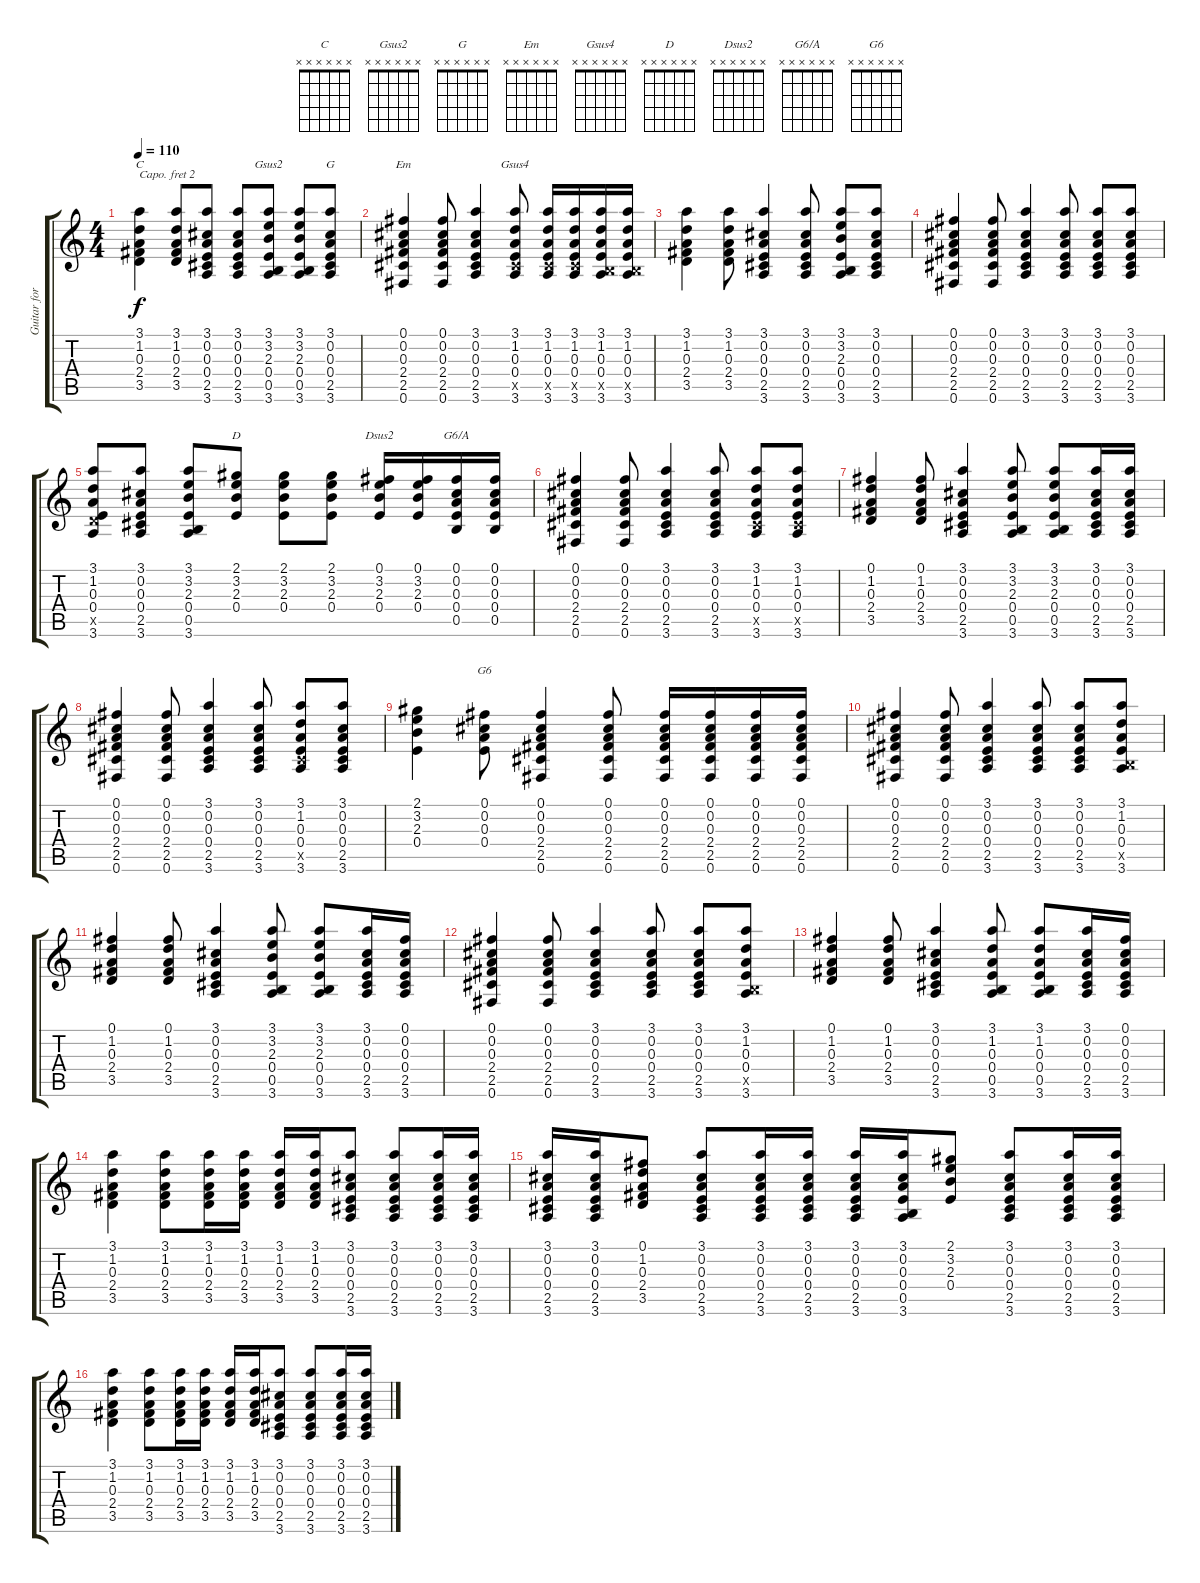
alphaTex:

\track ("Guitar for sound" "Guitar for") {instrument acousticguitarnylon}
\staff {score tabs}
\capo 2
\tuning (E4 B3 G3 D3 A2 E2) {hide}
\chord ("C" x x x x x x) {firstfret 0}
\chord ("Gsus2" x x x x x x) {firstfret 0}
\chord ("G" x x x x x x) {firstfret 0}
\chord ("Em" x x x x x x) {firstfret 0}
\chord ("Gsus4" x x x x x x) {firstfret 0}
\chord ("D" x x x x x x) {firstfret 0}
\chord ("Dsus2" x x x x x x) {firstfret 0}
\chord ("G6/A" x x x x x x) {firstfret 0}
\chord ("G6" x x x x x x) {firstfret 0}
\ts (4 4)
\tempo 110
\clef g2
\ks c
(3.1 1.2 0.3 2.4 3.5).4{ch "C" dy f} (3.1 1.2 0.3 2.4 3.5).8 (3.1 0.2 0.3 0.4 2.5 3.6).8 (3.1 0.2 0.3 0.4 2.5 3.6).8 (3.1 3.2 2.3 0.4 0.5 3.6).8{ch "Gsus2"} (3.1 3.2 2.3 0.4 0.5 3.6).8 (3.1 0.2 0.3 0.4 2.5 3.6).8{ch "G"} |
(0.1 0.2 0.3 2.4 2.5 0.6).4{ch "Em"} (0.1 0.2 0.3 2.4 2.5 0.6).8 (3.1 0.2 0.3 0.4 2.5 3.6).4 (3.1 1.2 0.3 0.4 2.5{x} 3.6).8{ch "Gsus4"} (3.1 1.2 0.3 0.4 2.5{x} 3.6).16 (3.1 1.2 0.3 0.4 2.5{x} 3.6).16 (3.1 1.2 0.3 0.4 0.5{x} 3.6).16 (3.1 1.2 0.3 0.4 0.5{x} 3.6).16 |
(3.1 1.2 0.3 2.4 3.5).4 (3.1 1.2 0.3 2.4 3.5).8 (3.1 0.2 0.3 0.4 2.5 3.6).4 (3.1 0.2 0.3 0.4 2.5 3.6).8 (3.1 3.2 2.3 0.4 0.5 3.6).8 (3.1 0.2 0.3 0.4 2.5 3.6).8 |
(0.1 0.2 0.3 2.4 2.5 0.6).4 (0.1 0.2 0.3 2.4 2.5 0.6).8 (3.1 0.2 0.3 0.4 2.5 3.6).4 (3.1 0.2 0.3 0.4 2.5 3.6).8 (3.1 0.2 0.3 0.4 2.5 3.6).8 (3.1 0.2 0.3 0.4 2.5 3.6).8 |
(3.1 1.2 0.3 0.4 3.5{x} 3.6).8 (3.1 0.2 0.3 0.4 2.5 3.6).8 (3.1 3.2 2.3 0.4 0.5 3.6).8 (2.1 3.2 2.3 0.4).8{ch "D"} (2.1 3.2 2.3 0.4).8 (2.1 3.2 2.3 0.4).8 (0.1 3.2 2.3 0.4).16{ch "Dsus2"} (0.1 3.2 2.3 0.4).16 (0.1 0.2 0.3 0.4 0.5).16{ch "G6/A"} (0.1 0.2 0.3 0.4 0.5).16 |
(0.1 0.2 0.3 2.4 2.5 0.6).4 (0.1 0.2 0.3 2.4 2.5 0.6).8 (3.1 0.2 0.3 0.4 2.5 3.6).4 (3.1 0.2 0.3 0.4 2.5 3.6).8 (3.1 1.2 0.3 0.4 2.5{x} 3.6).8 (3.1 1.2 0.3 0.4 2.5{x} 3.6).8 |
(0.1 1.2 0.3 2.4 3.5).4 (0.1 1.2 0.3 2.4 3.5).8 (3.1 0.2 0.3 0.4 2.5 3.6).4 (3.1 3.2 2.3 0.4 0.5 3.6).8 (3.1 3.2 2.3 0.4 0.5 3.6).8 (3.1 0.2 0.3 0.4 2.5 3.6).16 (3.1 0.2 0.3 0.4 2.5 3.6).16 |
(0.1 0.2 0.3 2.4 2.5 0.6).4 (0.1 0.2 0.3 2.4 2.5 0.6).8 (3.1 0.2 0.3 0.4 2.5 3.6).4 (3.1 0.2 0.3 0.4 2.5 3.6).8 (3.1 1.2 0.3 0.4 2.5{x} 3.6).8 (3.1 0.2 0.3 0.4 2.5 3.6).8 |
(2.1 3.2 2.3 0.4).4 (0.1 0.2 0.3 0.4).8{ch "G6"} (0.1 0.2 0.3 2.4 2.5 0.6).4 (0.1 0.2 0.3 2.4 2.5 0.6).8 (0.1 0.2 0.3 2.4 2.5 0.6).16 (0.1 0.2 0.3 2.4 2.5 0.6).16 (0.1 0.2 0.3 2.4 2.5 0.6).16 (0.1 0.2 0.3 2.4 2.5 0.6).16 |
(0.1 0.2 0.3 2.4 2.5 0.6).4 (0.1 0.2 0.3 2.4 2.5 0.6).8 (3.1 0.2 0.3 0.4 2.5 3.6).4 (3.1 0.2 0.3 0.4 2.5 3.6).8 (3.1 0.2 0.3 0.4 2.5 3.6).8 (3.1 1.2 0.3 0.4 0.5{x} 3.6).8 |
(0.1 1.2 0.3 2.4 3.5).4 (0.1 1.2 0.3 2.4 3.5).8 (3.1 0.2 0.3 0.4 2.5 3.6).4 (3.1 3.2 2.3 0.4 0.5 3.6).8 (3.1 3.2 2.3 0.4 0.5 3.6).8 (3.1 0.2 0.3 0.4 2.5 3.6).16 (0.1 0.2 0.3 0.4 2.5 3.6).16 |
(0.1 0.2 0.3 2.4 2.5 0.6).4 (0.1 0.2 0.3 2.4 2.5 0.6).8 (3.1 0.2 0.3 0.4 2.5 3.6).4 (3.1 0.2 0.3 0.4 2.5 3.6).8 (3.1 0.2 0.3 0.4 2.5 3.6).8 (3.1 1.2 0.3 0.4 0.5{x} 3.6).8 |
(0.1 1.2 0.3 2.4 3.5).4 (0.1 1.2 0.3 2.4 3.5).8 (3.1 0.2 0.3 0.4 2.5 3.6).4 (3.1 1.2 0.3 0.4 0.5 3.6).8 (3.1 1.2 0.3 0.4 0.5 3.6).8 (3.1 0.2 0.3 0.4 2.5 3.6).16 (0.1 0.2 0.3 0.4 2.5 3.6).16 |
(3.1 1.2 0.3 2.4 3.5).4 (3.1 1.2 0.3 2.4 3.5).8 (3.1 1.2 0.3 2.4 3.5).16 (3.1 1.2 0.3 2.4 3.5).16 (3.1 1.2 0.3 2.4 3.5).16 (3.1 1.2 0.3 2.4 3.5).16 (3.1 0.2 0.3 0.4 2.5 3.6).8 (3.1 0.2 0.3 0.4 2.5 3.6).8 (3.1 0.2 0.3 0.4 2.5 3.6).16 (3.1 0.2 0.3 0.4 2.5 3.6).16 |
(3.1 0.2 0.3 0.4 2.5 3.6).16 (3.1 0.2 0.3 0.4 2.5 3.6).16 (0.1 1.2 0.3 2.4 3.5).8 (3.1 0.2 0.3 0.4 2.5 3.6).8 (3.1 0.2 0.3 0.4 2.5 3.6).16 (3.1 0.2 0.3 0.4 2.5 3.6).16 (3.1 0.2 0.3 0.4 2.5 3.6).16 (3.1 0.2 0.3 0.4 0.5 3.6).16 (2.1 3.2 2.3 0.4).8 (3.1 0.2 0.3 0.4 2.5 3.6).8 (3.1 0.2 0.3 0.4 2.5 3.6).16 (3.1 0.2 0.3 0.4 2.5 3.6).16 |
(3.1 1.2 0.3 2.4 3.5).4 (3.1 1.2 0.3 2.4 3.5).8 (3.1 1.2 0.3 2.4 3.5).16 (3.1 1.2 0.3 2.4 3.5).16 (3.1 1.2 0.3 2.4 3.5).16 (3.1 1.2 0.3 2.4 3.5).16 (3.1 0.2 0.3 0.4 2.5 3.6).8 (3.1 0.2 0.3 0.4 2.5 3.6).8 (3.1 0.2 0.3 0.4 2.5 3.6).16 (3.1 0.2 0.3 0.4 2.5 3.6).16
